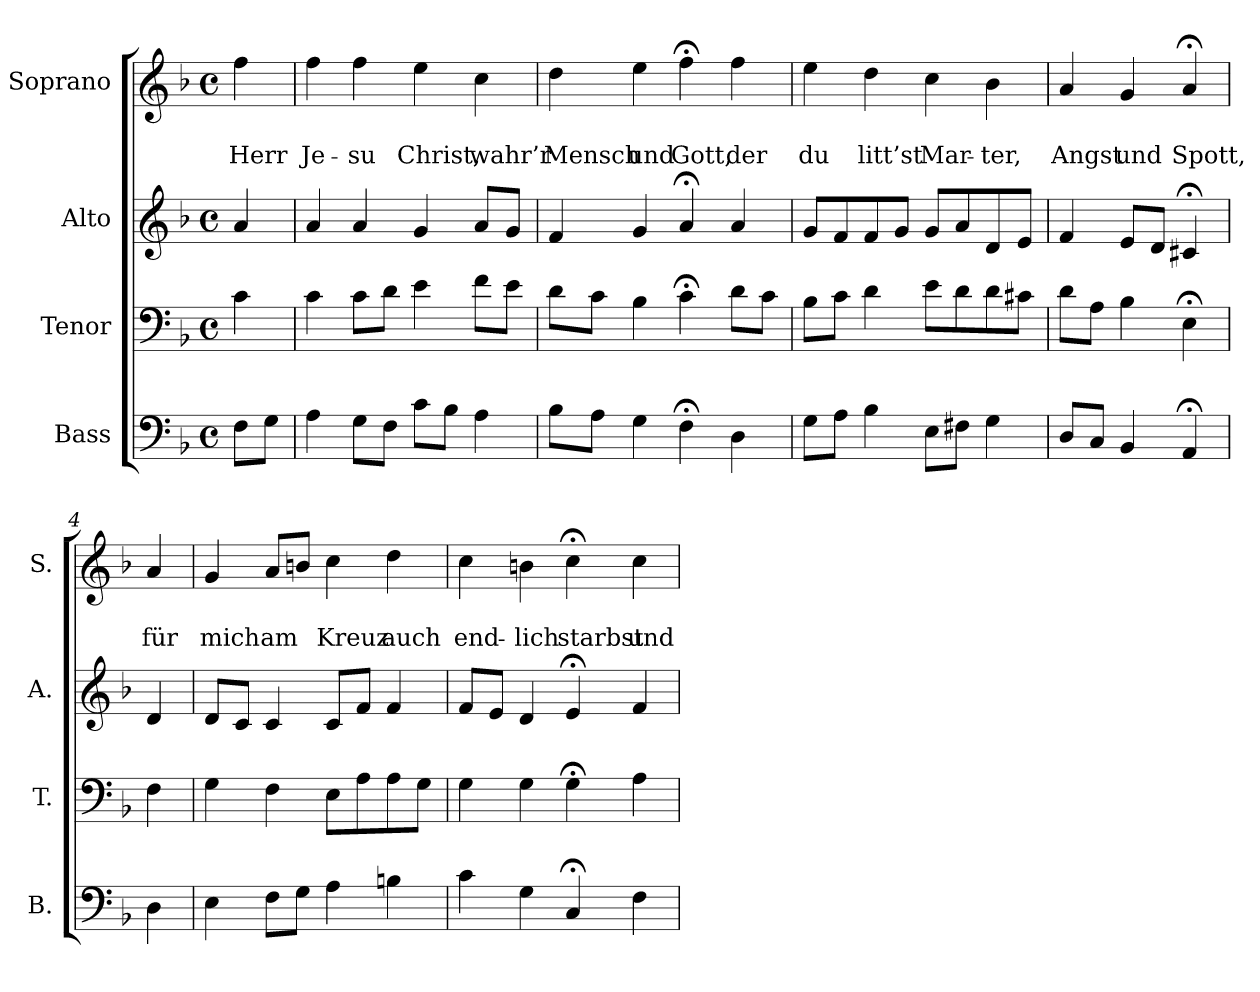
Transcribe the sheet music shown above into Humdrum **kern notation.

**kern	**kern	**kern	**kern	**text	**text
*part4	*part3	*part2	*part1	*part1	*part1
*staff4	*staff3	*staff2	*staff1	*staff1	*staff1
*I"Bass	*I"Tenor	*I"Alto	*I"Soprano	*	*
*I'B.	*I'T.	*I'A.	*I'S.	*	*
*clefF4	*clefF4	*clefG2	*clefG2	*	*
*k[b-]	*k[b-]	*k[b-]	*k[b-]	*	*
*F:	*F:	*F:	*F:	*	*
*M4/4	*M4/4	*M4/4	*M4/4	*	*
*met(c)	*met(c)	*met(c)	*met(c)	*	*
=	=	=	=	=	=
8F\L	4c\	4a/	4ff\	.	Herr
8G\J	.	.	.	.	.
=1	=1	=1	=1	=1	=1
4A\	4c\	4a/	4ff\	.	Je-
8G\L	8c\L	4a/	4ff\	.	-su
8F\J	8d\J	.	.	.	.
8c\L	4e\	4g/	4ee\	.	Christ,
8B-\J	.	.	.	.	.
4A\	8f\L	8a/L	4cc\	.	wahr’r
.	8e\J	8g/J	.	.	.
=2	=2	=2	=2	=2	=2
8B-\L	8d\L	4f/	4dd\	.	Mensch
8A\J	8c\J	.	.	.	.
4G\	4B-\	4g/	4ee\	.	und
4F;<\	4c;<\	4a;</	4ff;<\	.	Gott,
4D\	8d\L	4a/	4ff\	.	der
.	8c\J	.	.	.	.
=3	=3	=3	=3	=3	=3
8G\L	8B-\L	8g/L	4ee\	.	du
8A\J	8c\J	8f/	.	.	.
4B-\	4d\	8f/	4dd\	.	litt’st
.	.	8g/J	.	.	.
8E\L	8e\L	8g/L	4cc\	.	Mar-
8F#X\J	8d\	8a/	.	.	.
4G\	8d\	8d/	4b-\	.	-ter,
.	8c#X\J	8e/J	.	.	.
=4	=4	=4	=4	=4	=4
8D/L	8d\L	4f/	4a/	.	Angst
8C/J	8A\J	.	.	.	.
4BB-/	4B-\	8e/L	4g/	.	und
.	.	8d/J	.	.	.
4AA;</	4E;<\	4c#X;</	4a;</	.	Spott,
!!LO:LB:g=z
=4a	=4a	=4a	=4a	=4a	=4a
4D\	4F\	4d/	4a/	.	für
=5	=5	=5	=5	=5	=5
4E\	4G\	8d/L	4g/	.	mich
.	.	8c/J	.	.	.
8F\L	4F\	4c/	8a/L	.	am
8G\J	.	.	8bn/J	.	.
4A\	8E\L	8c/L	4cc\	.	Kreuz
.	8A\	8f/J	.	.	.
4Bn\	8A\	4f/	4dd\	.	auch
.	8G\J	.	.	.	.
=6	=6	=6	=6	=6	=6
4c\	4G\	8f/L	4cc\	.	end-
.	.	8e/J	.	.	.
4G\	4G\	4d/	4bn\	.	-lich
4C;</	4G;<\	4e;</	4cc;<\	.	starbst
4F\	4A\	4f/	4cc\	.	und
=	=	=	=	=	=
*-	*-	*-	*-	*-	*-
